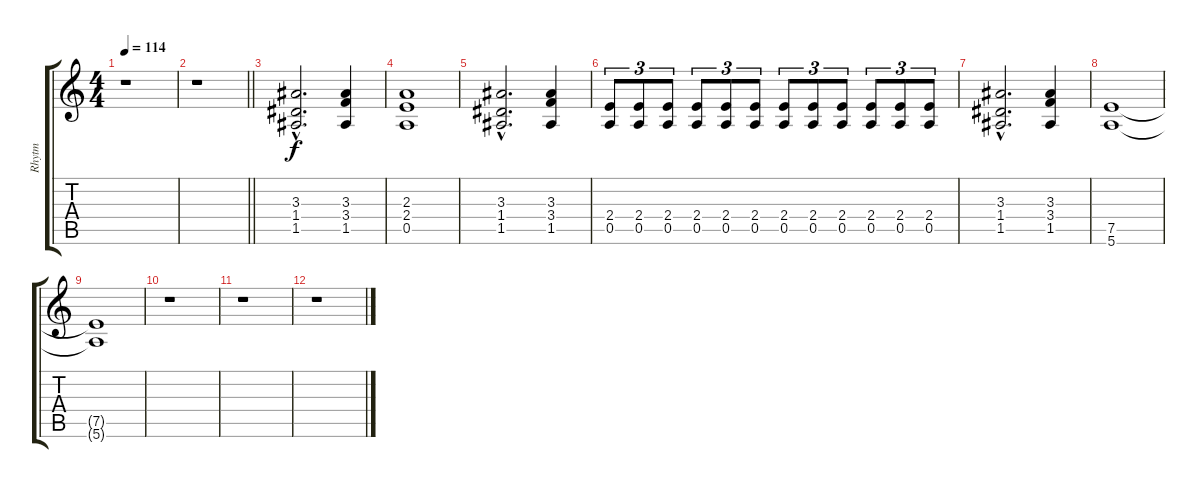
\track ("Rhytm" "Rhytm") {instrument distortionguitar}
\staff {score tabs}
\tuning (E4 B3 G3 D3 A2 E2) {hide}
\ts (4 4)
\tempo 114
\clef g2
\ks c
r.1{dy f} |
\barLineRight lightlight
r.1 |
(3.3{hac} 1.4{hac} 1.5{hac}).2{d} (3.3 3.4 1.5).4 |
(2.3 2.4 0.5).1 |
(3.3{hac} 1.4{hac} 1.5{hac}).2{d} (3.3 3.4 1.5).4 |
(2.4 0.5).8{tu (3 2)} (2.4 0.5).8{tu (3 2)} (2.4 0.5).8{tu (3 2)} (2.4 0.5).8{tu (3 2)} (2.4 0.5).8{tu (3 2)} (2.4 0.5).8{tu (3 2)} (2.4 0.5).8{tu (3 2)} (2.4 0.5).8{tu (3 2)} (2.4 0.5).8{tu (3 2)} (2.4 0.5).8{tu (3 2)} (2.4 0.5).8{tu (3 2)} (2.4 0.5).8{tu (3 2)} |
(3.3{hac} 1.4{hac} 1.5{hac}).2{d} (3.3 3.4 1.5).4 |
(7.5 5.6).1 |
(7.5{t} 5.6{t}).1 |
r.1 |
r.1 |
r.1
